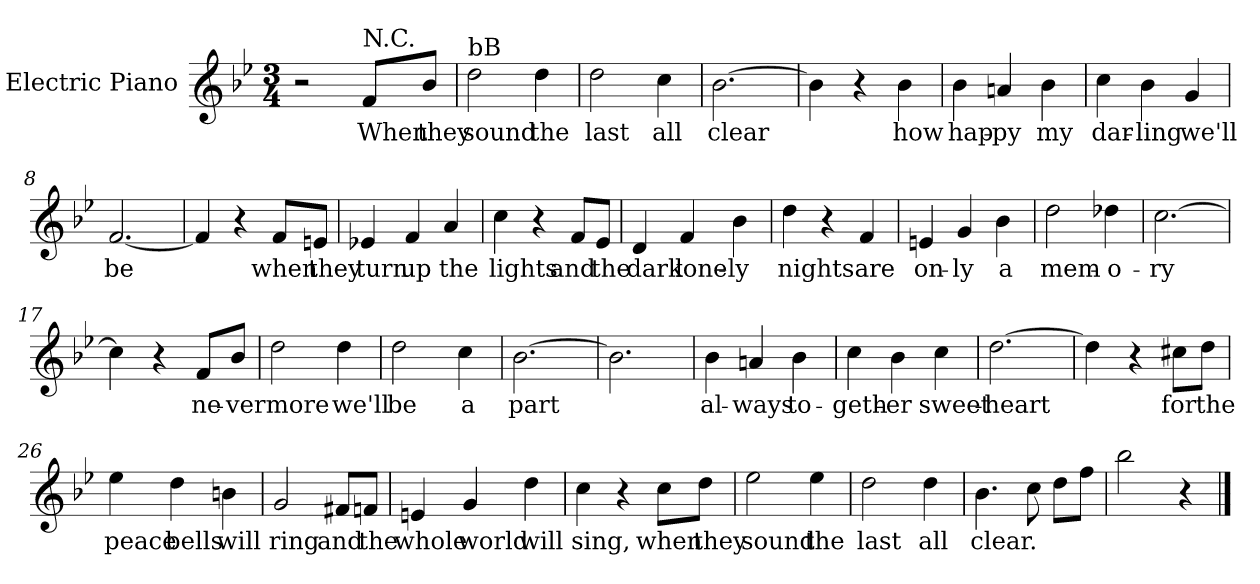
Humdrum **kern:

**kern	**text
*part1	*part1
*staff1	*staff1
*I"Electric Piano	*
*I'E.Pno	*
*clefG2	*
*k[b-e-]	*
*B-:	*
*M3/4	*
=1	=1
2r	.
!LO:TX:a:t=N.C.	!
8f/L	When
8b-/J	they
=2	=2
!LO:TX:a:t=bB	!
2dd\	sound
4dd\	the
=3	=3
2dd\	last
4cc\	all
=4	=4
[2.b-\	clear
=5	=5
4b-\]	.
4r	.
4b-\	how
=6	=6
4b-\	hap-
4an/	-py
4b-\	my
!!LO:LB:g=z
=7	=7
4cc\	dar-
4b-\	-ling
4g/	we'll
=8	=8
[2.f/	be
=9	=9
4f/]	.
4r	.
8f/L	when
8en/J	they
=10	=10
4e-X/	turn
4f/	up
4a/	the
=11	=11
4cc\	lights
4r	.
8f/L	and
8e-/J	the
!!LO:LB:g=z
=12	=12
4d/	dark
4f/	lone-
4b-\	-ly
=13	=13
4dd\	nights
4r	.
4f/	are
=14	=14
4en/	on-
4g/	-ly
4b-\	a
=15	=15
2dd\	mem-
4dd-X\	-o-
=16	=16
[2.cc\	-ry
=17	=17
4cc\]	.
4r	.
8f/L	ne-
8b-/J	-ver
=18	=18
2dd\	more
4dd\	we'll
!!LO:LB:g=z
=19	=19
2dd\	be
4cc\	a
=20	=20
[2.b-\	part
=21	=21
2.b-\]	.
=22	=22
4b-\	al-
4an/	-ways
4b-\	to-
=23	=23
4cc\	-geth-
4b-\	-er
4cc\	sweet-
=24	=24
[2.dd\	-heart
=25	=25
4dd\]	.
4r	.
8cc#X\L	for
8dd\J	the
!!LO:LB:g=z
=26	=26
4ee-\	peace
4dd\	bells
4bn\	will
=27	=27
2g/	ring
8f#X/L	and
8fn/J	the
=28	=28
4en/	whole
4g/	world
4dd\	will
=29	=29
4cc\	sing,
4r	.
8cc\L	when
8dd\J	they
!!LO:LB:g=z
=30	=30
2ee-\	sound
4ee-\	the
=31	=31
2dd\	last
4dd\	all
=32	=32
4.b-\	clear.
8cc\	.
8dd\L	.
8ff\J	.
=33	=33
2bb-\	.
4r	.
==	==
*-	*-
